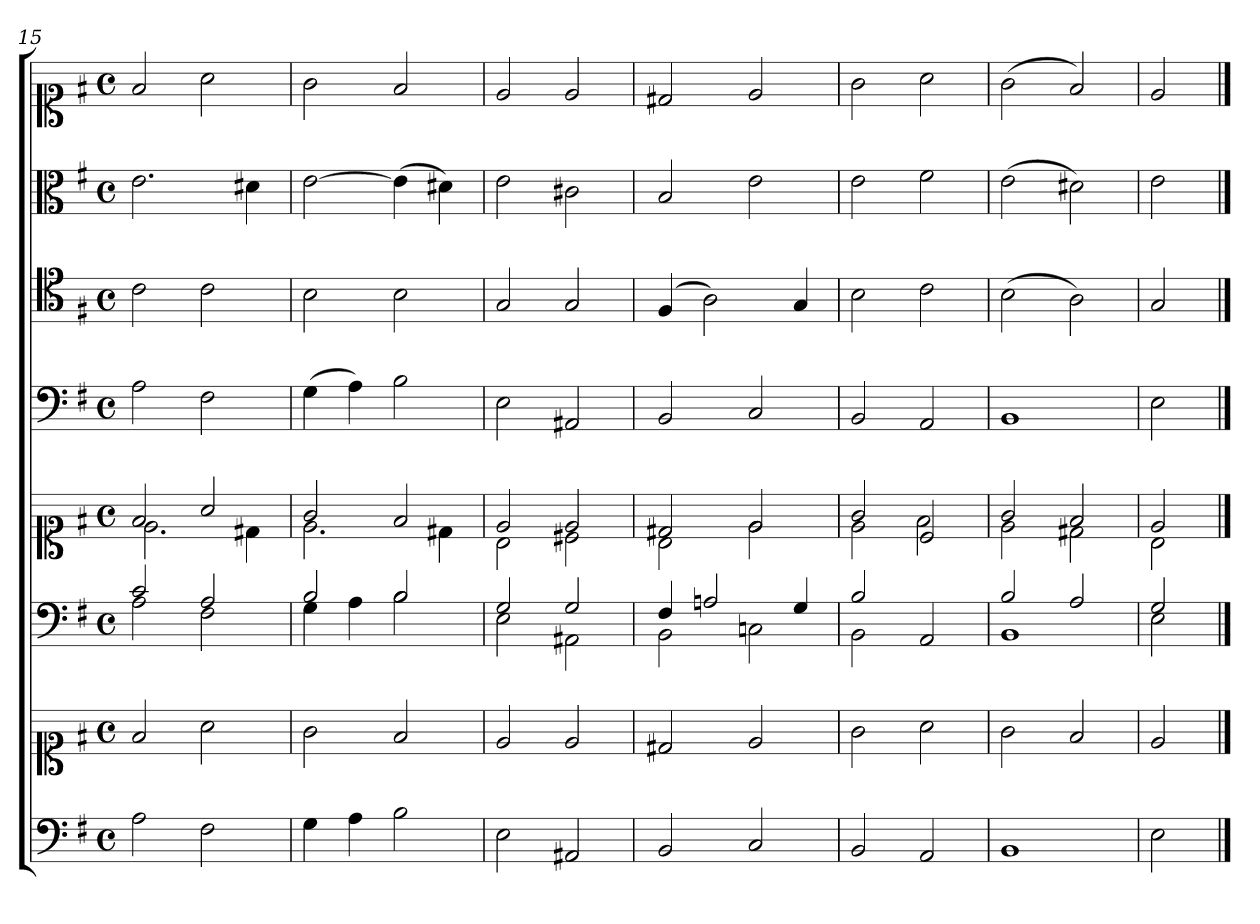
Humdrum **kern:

**kern	**kern	**kern	**kern	**kern	**kern	**kern	**kern
*part6	*part6	*part5	*part5	*part4	*part3	*part2	*part1
*staff8	*staff7	*staff6	*staff5	*staff4	*staff3	*staff2	*staff1
*clefF4	*clefC1	*clefF4	*clefC1	*clefF4	*clefC4	*clefC3	*clefC1
*k[f#]	*k[f#]	*k[f#]	*k[f#]	*k[f#]	*k[f#]	*k[f#]	*k[f#]
*G:	*G:	*G:	*G:	*G:	*G:	*G:	*G:
*M4/4	*M4/4	*M4/4	*M4/4	*M4/4	*M4/4	*M4/4	*M4/4
*met(c)	*met(c)	*met(c)	*met(c)	*met(c)	*met(c)	*met(c)	*met(c)
=15	=15	=15	=15	=15	=15	=15	=15
*	*	*^	*^	*	*	*	*
2A	2f#	2c	2A	2f#	2.e	2A	2c	2.e	2f#
2F#	2a	2A	2F#	2a	.	2F#	2c	.	2a
.	.	.	.	.	4d#X	.	.	4d#X	.
=16	=16	=16	=16	=16	=16	=16	=16	=16	=16
4G	2g	2B	4G	2g	2.e	(4G	2B	[2e	2g
4A	.	.	4A	.	.	4A)	.	.	.
2B	2f#	2B	2B	2f#	.	2B	2B	(4e]	2f#
.	.	.	.	.	4d#X	.	.	4d#X)	.
=17	=17	=17	=17	=17	=17	=17	=17	=17	=17
2E	2e	2G	2E	2e	2B	2E	2G	2e	2e
2AA#X	2e	2G	2AA#X	2e	2c#X	2AA#X	2G	2c#X	2e
=18	=18	=18	=18	=18	=18	=18	=18	=18	=18
2BB	2d#X	4F#	2BB	2d#X	2B	2BB	(4F#	2B	2d#X
.	.	2An	.	.	.	.	2A)	.	.
2C	2e	.	2Cn	2e	2e	2C	.	2e	2e
.	.	4G	.	.	.	.	4G	.	.
=19	=19	=19	=19	=19	=19	=19	=19	=19	=19
2BB	2g	2B	2BB	2g	2e	2BB	2B	2e	2g
2AA	2a	2ryy	2AA	2c	2f#	2AA	2c	2f#	2a
=20	=20	=20	=20	=20	=20	=20	=20	=20	=20
1BB	2g	2B	1BB	2g	2e	1BB	(2B	(2e	(2g
.	2f#	2A	.	2f#	2d#X	.	2A)	2d#X)	2f#)
=21	=21	=21	=21	=21	=21	=21	=21	=21	=21
2E	2e	2G	2E	2e	2B	2E	2G	2e	2e
*	*	*v	*v	*	*	*	*	*	*
*	*	*	*v	*v	*	*	*	*
==	==	==	==	==	==	==	==
*-	*-	*-	*-	*-	*-	*-	*-
